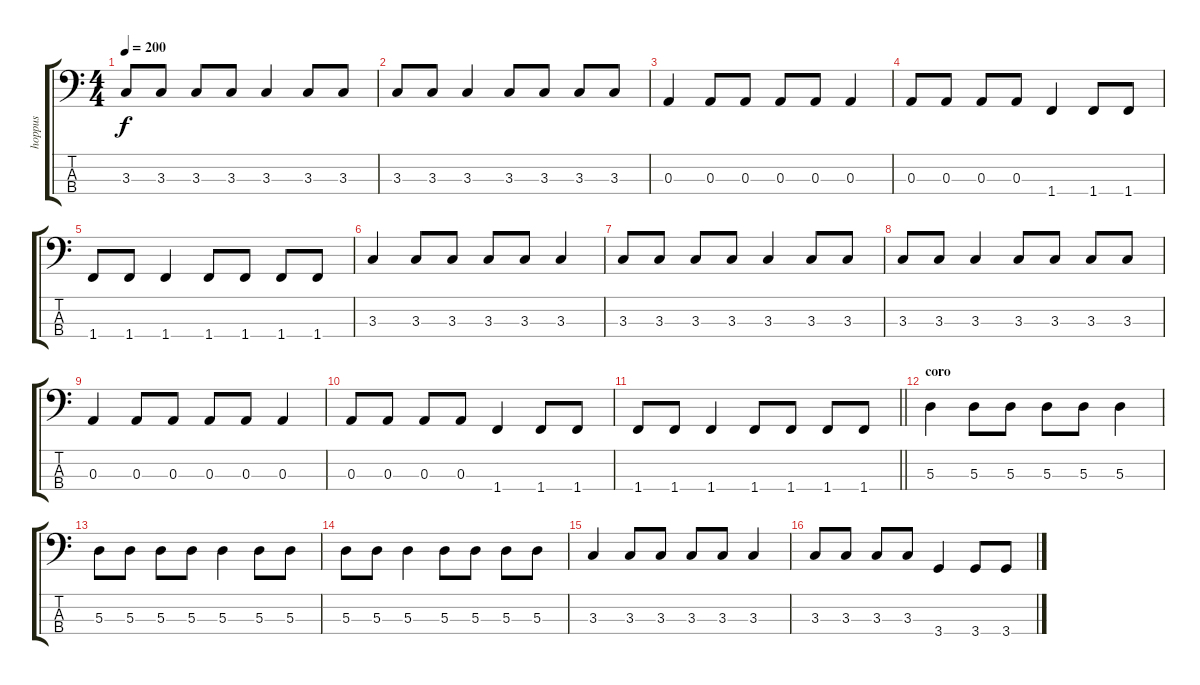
\track ("hoppus" "hoppus") {instrument electricbasspick}
\staff {score tabs}
\tuning (G2 D2 A1 E1) {hide}
\ts (4 4)
\tempo 200
\clef f4
\ks c
3.3.8{dy f} 3.3.8 3.3.8 3.3.8 3.3.4 3.3.8 3.3.8 |
3.3.8 3.3.8 3.3.4 3.3.8 3.3.8 3.3.8 3.3.8 |
0.3.4 0.3.8 0.3.8 0.3.8 0.3.8 0.3.4 |
0.3.8 0.3.8 0.3.8 0.3.8 1.4.4 1.4.8 1.4.8 |
1.4.8 1.4.8 1.4.4 1.4.8 1.4.8 1.4.8 1.4.8 |
3.3.4 3.3.8 3.3.8 3.3.8 3.3.8 3.3.4 |
3.3.8 3.3.8 3.3.8 3.3.8 3.3.4 3.3.8 3.3.8 |
3.3.8 3.3.8 3.3.4 3.3.8 3.3.8 3.3.8 3.3.8 |
0.3.4 0.3.8 0.3.8 0.3.8 0.3.8 0.3.4 |
0.3.8 0.3.8 0.3.8 0.3.8 1.4.4 1.4.8 1.4.8 |
\barLineRight lightlight
1.4.8 1.4.8 1.4.4 1.4.8 1.4.8 1.4.8 1.4.8 |
\section ("" "coro")
5.3.4 5.3.8 5.3.8 5.3.8 5.3.8 5.3.4 |
5.3.8 5.3.8 5.3.8 5.3.8 5.3.4 5.3.8 5.3.8 |
5.3.8 5.3.8 5.3.4 5.3.8 5.3.8 5.3.8 5.3.8 |
3.3.4 3.3.8 3.3.8 3.3.8 3.3.8 3.3.4 |
3.3.8 3.3.8 3.3.8 3.3.8 3.4.4 3.4.8 3.4.8
